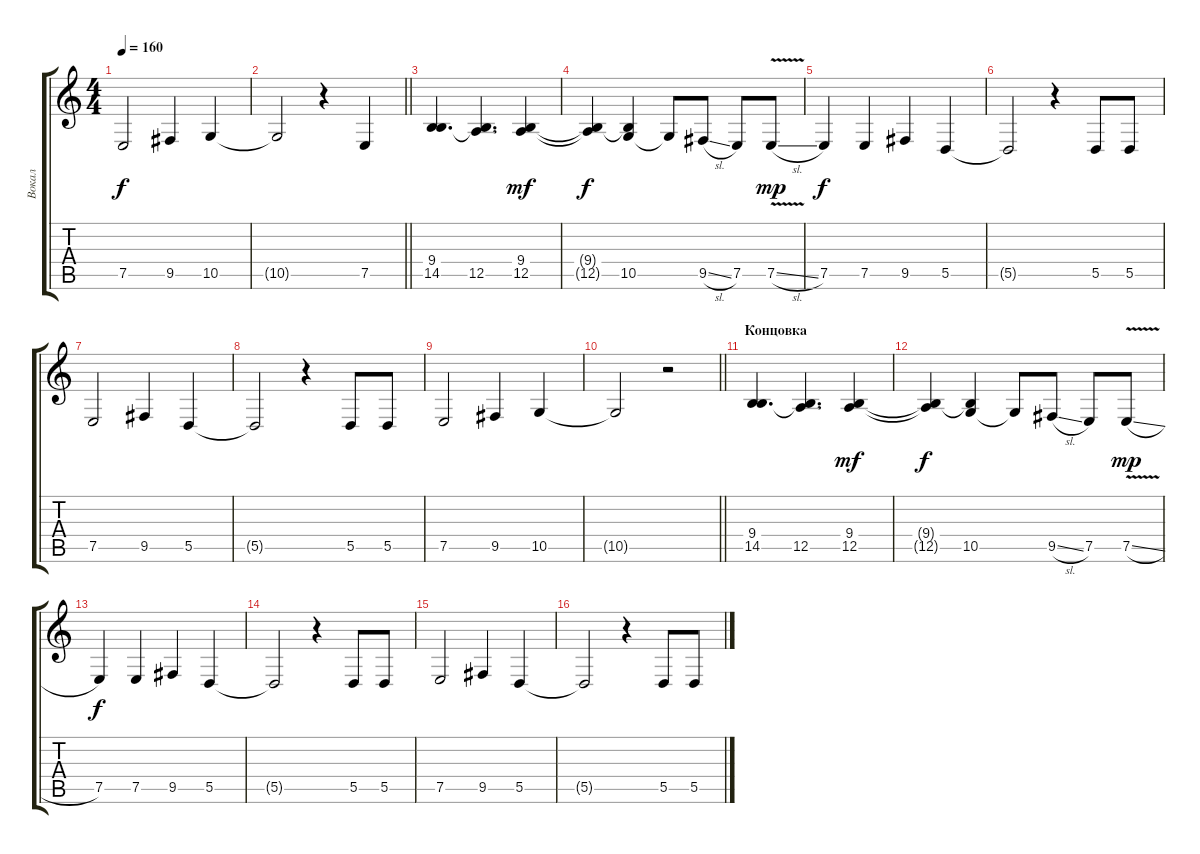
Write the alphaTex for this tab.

\track ("Вокал" "Вокал") {instrument bassoon}
\staff {score tabs}
\tuning (E4 B3 G3 D3 A2 E2) {hide}
\ts (4 4)
\tempo 160
\clef g2
\ks c
7.5.2{dy f} 9.5.4 10.5.4 |
\barLineRight lightlight
10.5{t}.2 r.4 7.5.4 |
(9.4 14.5).4{d} (9.4{t} 12.5).4{d} (9.4 12.5).4{dy mf} |
(9.4{t} 12.5{t}).4{dy f} (9.4{t} 10.5).4 10.5{t}.8 9.5{sl}.8 7.5.8 7.5{v sl}.8{dy mp} |
7.5.4{dy f} 7.5.4 9.5.4 5.5.4 |
5.5{t}.2 r.4 5.5.8 5.5.8 |
7.5.2 9.5.4 5.5.4 |
5.5{t}.2 r.4 5.5.8 5.5.8 |
7.5.2 9.5.4 10.5.4 |
\barLineRight lightlight
10.5{t}.2 r.2 |
\section ("" "Концовка")
(9.4 14.5).4{d volume 10} (9.4{t} 12.5).4{d} (9.4 12.5).4{dy mf} |
(9.4{t} 12.5{t}).4{dy f} (9.4{t} 10.5).4 10.5{t}.8 9.5{sl}.8 7.5.8 7.5{v sl}.8{dy mp} |
7.5.4{dy f} 7.5.4 9.5.4 5.5.4 |
5.5{t}.2 r.4 5.5.8 5.5.8 |
7.5.2{volume 6} 9.5.4 5.5.4 |
5.5{t}.2 r.4 5.5.8 5.5.8
